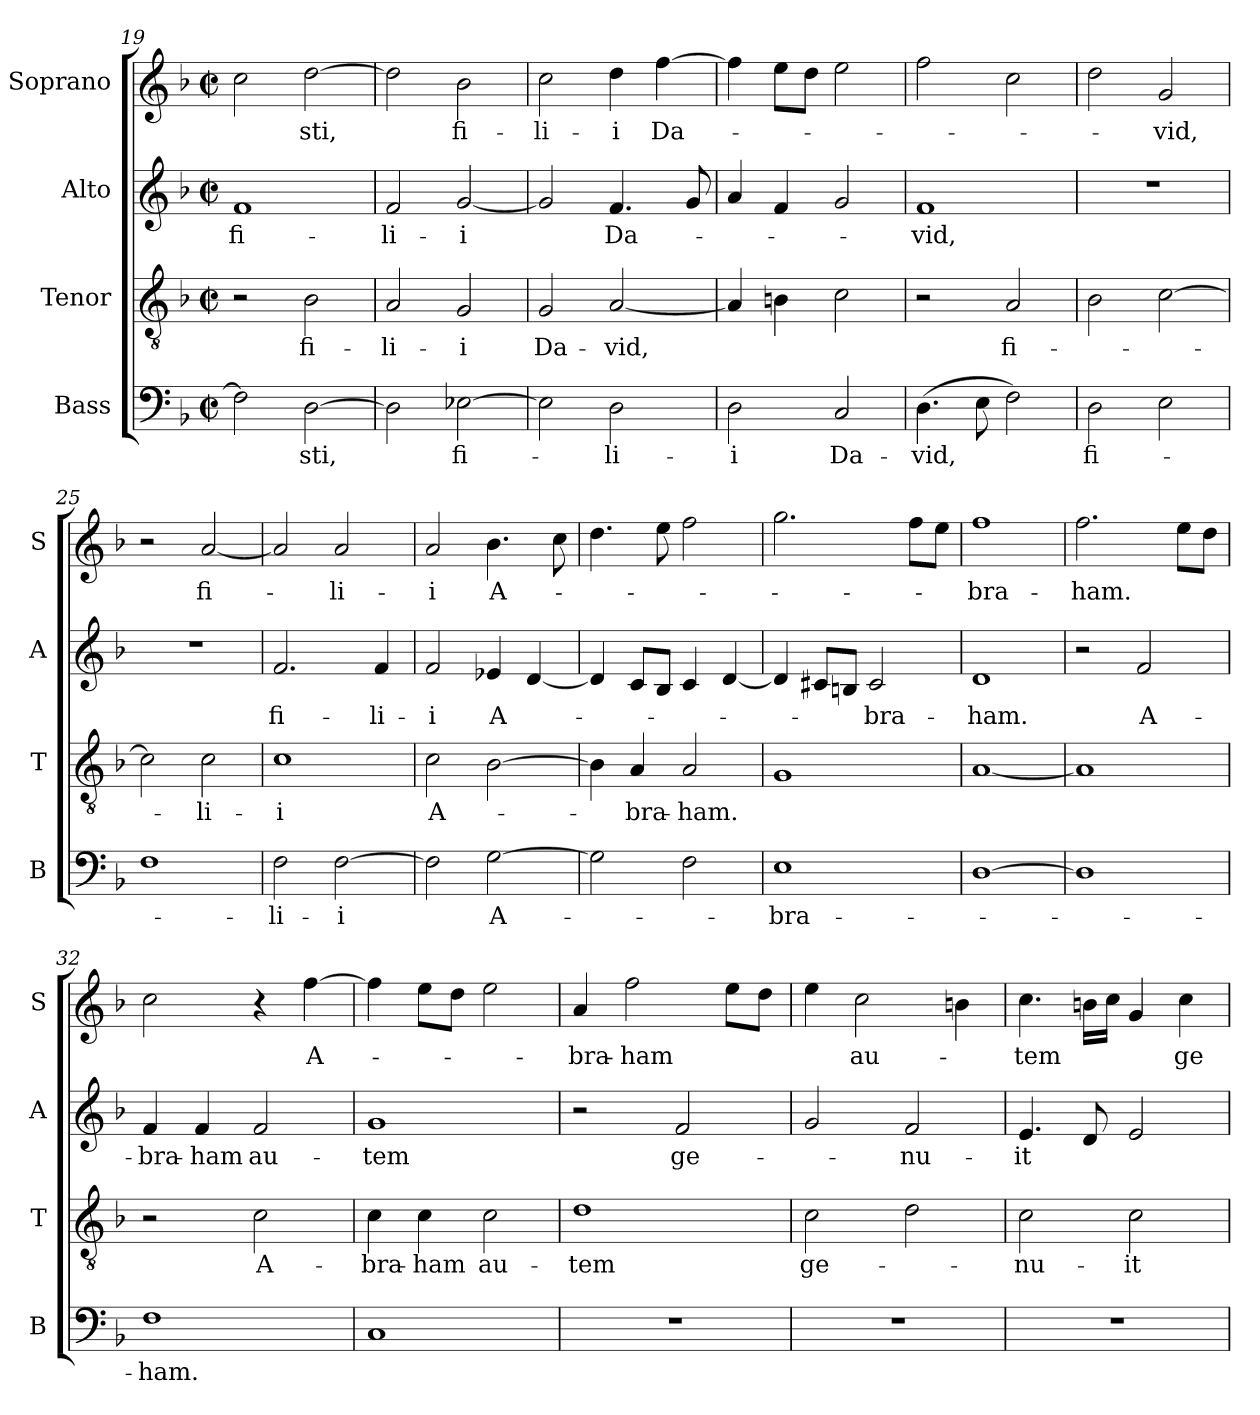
**kern	**text	**kern	**text	**kern	**text	**kern	**text
*part4	*part4	*part3	*part3	*part2	*part2	*part1	*part1
*staff4	*staff4	*staff3	*staff3	*staff2	*staff2	*staff1	*staff1
*I"Bass	*	*I"Tenor	*	*I"Alto	*	*I"Soprano	*
*I'B	*	*I'T	*	*I'A	*	*I'S	*
*clefF4	*	*clefGv2	*	*clefG2	*	*clefG2	*
*k[b-]	*	*k[b-]	*	*k[b-]	*	*k[b-]	*
*F:	*	*F:	*	*F:	*	*F:	*
*M2/2	*	*M2/2	*	*M2/2	*	*M2/2	*
*met(c|)	*	*met(c|)	*	*met(c|)	*	*met(c|)	*
=19	=19	=19	=19	=19	=19	=19	=19
!	!	!	!	!	!LO:LY:b	!	!
2F\]	.	2r	.	1f	fi-	2cc\	.
!	!LO:LY:b	!	!LO:LY:b	!	!	!	!LO:LY:b
[2D\	-sti,	2B-\	fi-	.	.	[2dd\	-sti,
=20	=20	=20	=20	=20	=20	=20	=20
!	!	!	!LO:LY:b	!	!LO:LY:b	!	!
2D\]	.	2A/	-li-	2f/	-li-	2dd\]	.
!	!LO:LY:b	!	!LO:LY:b	!	!LO:LY:b	!	!LO:LY:b
[2E-X\	fi-	2G/	-i	[2g/	-i	2b-\	fi-
=21	=21	=21	=21	=21	=21	=21	=21
!	!	!	!LO:LY:b	!	!	!	!LO:LY:b
2E-\]	.	2G/	Da-	2g/]	.	2cc\	-li-
!	!LO:LY:b	!	!LO:LY:b	!	!LO:LY:b	!	!LO:LY:b
2D\	-li-	[2A/	-vid,	4.f/	Da-	4dd\	-i
!	!	!	!	!	!	!	!LO:LY:b
.	.	.	.	.	.	[4ff\	Da-
.	.	.	.	8g/	.	.	.
=22	=22	=22	=22	=22	=22	=22	=22
!	!LO:LY:b	!	!	!	!	!	!
2D\	-i	4A/]	.	4a/	.	4ff\]	.
.	.	4Bn\	.	4f/	.	8ee\L	.
.	.	.	.	.	.	8dd\J	.
!	!LO:LY:b	!	!	!	!	!	!
2C/	Da-	2c\	.	2g/	.	2ee\	.
=23	=23	=23	=23	=23	=23	=23	=23
!	!LO:LY:b	!	!	!	!LO:LY:b	!	!
(>4.D\	-vid,	2r	.	1f	-vid,	2ff\	.
8E\	.	.	.	.	.	.	.
!	!	!	!LO:LY:b	!	!	!	!
2F\)	.	2A/	fi-	.	.	2cc\	.
!!LO:LB:g=z
=24	=24	=24	=24	=24	=24	=24	=24
!	!LO:LY:b	!	!	!	!	!	!
2D\	fi-	2B-\	.	1r	.	2dd\	.
!	!	!	!	!	!	!	!LO:LY:b
2E\	.	[2c\	.	.	.	2g/	-vid,
=25	=25	=25	=25	=25	=25	=25	=25
1F	.	2c\]	.	1r	.	2r	.
!	!	!	!LO:LY:b	!	!	!	!LO:LY:b
.	.	2c\	-li-	.	.	[2a/	fi-
=26	=26	=26	=26	=26	=26	=26	=26
!	!LO:LY:b	!	!LO:LY:b	!	!LO:LY:b	!	!
2F\	-li-	1c	-i	2.f/	fi-	2a/]	.
!	!LO:LY:b	!	!	!	!	!	!LO:LY:b
[2F\	-i	.	.	.	.	2a/	-li-
!	!	!	!	!	!LO:LY:b	!	!
.	.	.	.	4f/	-li-	.	.
=27	=27	=27	=27	=27	=27	=27	=27
!	!	!	!LO:LY:b	!	!LO:LY:b	!	!LO:LY:b
2F\]	.	2c\	A-	2f/	-i	2a/	-i
!	!LO:LY:b	!	!	!	!LO:LY:b	!	!LO:LY:b
[2G\	A-	[2B-\	.	4e-X/	A-	4.b-\	A-
.	.	.	.	[4d/	.	.	.
.	.	.	.	.	.	8cc\	.
=28	=28	=28	=28	=28	=28	=28	=28
2G\]	.	4B-\]	.	4d/]	.	4.dd\	.
!	!	!	!LO:LY:b	!	!	!	!
.	.	4A/	-bra-	8c/L	.	.	.
.	.	.	.	8B-/J	.	8ee\	.
!	!	!	!LO:LY:b	!	!	!	!
2F\	.	2A/	-ham.	4c/	.	2ff\	.
.	.	.	.	[4d/	.	.	.
=29	=29	=29	=29	=29	=29	=29	=29
!	!LO:LY:b	!	!	!	!	!	!
1E	-bra-	1G	.	4d/]	.	2.gg\	.
.	.	.	.	8c#X/L	.	.	.
.	.	.	.	8Bn/J	.	.	.
!	!	!	!	!	!LO:LY:b	!	!
.	.	.	.	2c#/	-bra-	.	.
.	.	.	.	.	.	8ff\L	.
.	.	.	.	.	.	8ee\J	.
!!LO:PB:g=z
=30	=30	=30	=30	=30	=30	=30	=30
!	!	!	!	!	!LO:LY:b	!	!LO:LY:b
[1D	.	[1A	.	1d	-ham.	1ff	-bra-
=31	=31	=31	=31	=31	=31	=31	=31
!	!	!	!	!	!	!	!LO:LY:b
1D]	.	1A]	.	2r	.	2.ff\	-ham.
!	!	!	!	!	!LO:LY:b	!	!
.	.	.	.	2f/	A-	.	.
.	.	.	.	.	.	8ee\L	.
.	.	.	.	.	.	8dd\J	.
=32	=32	=32	=32	=32	=32	=32	=32
!	!LO:LY:b	!	!	!	!LO:LY:b	!	!
1F	-ham.	2r	.	4f/	-bra-	2cc\	.
!	!	!	!	!	!LO:LY:b	!	!
.	.	.	.	4f/	-ham	.	.
!	!	!	!LO:LY:b	!	!LO:LY:b	!	!
.	.	2c\	A-	2f/	au-	4r	.
!	!	!	!	!	!	!	!LO:LY:b
.	.	.	.	.	.	[4ff\	A-
=33	=33	=33	=33	=33	=33	=33	=33
!	!	!	!LO:LY:b	!	!LO:LY:b	!	!
1C	.	4c\	-bra-	1g	-tem	4ff\]	.
!	!	!	!LO:LY:b	!	!	!	!
.	.	4c\	-ham	.	.	8ee\L	.
.	.	.	.	.	.	8dd\J	.
!	!	!	!LO:LY:b	!	!	!	!
.	.	2c\	au-	.	.	2ee\	.
=34	=34	=34	=34	=34	=34	=34	=34
!	!	!	!LO:LY:b	!	!	!	!LO:LY:b
1r	.	1d	-tem	2r	.	4a/	-bra-
!	!	!	!	!	!	!	!LO:LY:b
.	.	.	.	.	.	2ff\	-ham
!	!	!	!	!	!LO:LY:b	!	!
.	.	.	.	2f/	ge-	.	.
.	.	.	.	.	.	8ee\L	.
.	.	.	.	.	.	8dd\J	.
=35	=35	=35	=35	=35	=35	=35	=35
!	!	!	!LO:LY:b	!	!	!	!
1r	.	2c\	ge-	2g/	.	4ee\	.
!	!	!	!	!	!	!	!LO:LY:b
.	.	.	.	.	.	2cc\	au-
!	!	!	!	!	!LO:LY:b	!	!
.	.	2d\	.	2f/	-nu-	.	.
.	.	.	.	.	.	4bn\	.
!!LO:LB:g=z
=36	=36	=36	=36	=36	=36	=36	=36
!	!	!	!LO:LY:b	!	!LO:LY:b	!	!LO:LY:b
1r	.	2c\	-nu-	4.e/	-it	4.cc\	-tem
.	.	.	.	8d/	.	16bn\LL	.
.	.	.	.	.	.	16cc\JJ	.
!	!	!	!LO:LY:b	!	!	!	!
.	.	2c\	-it	2e/	.	4g/	.
!	!	!	!	!	!	!	!LO:LY:b
.	.	.	.	.	.	4cc\	ge-
=	=	=	=	=	=	=	=
*-	*-	*-	*-	*-	*-	*-	*-
